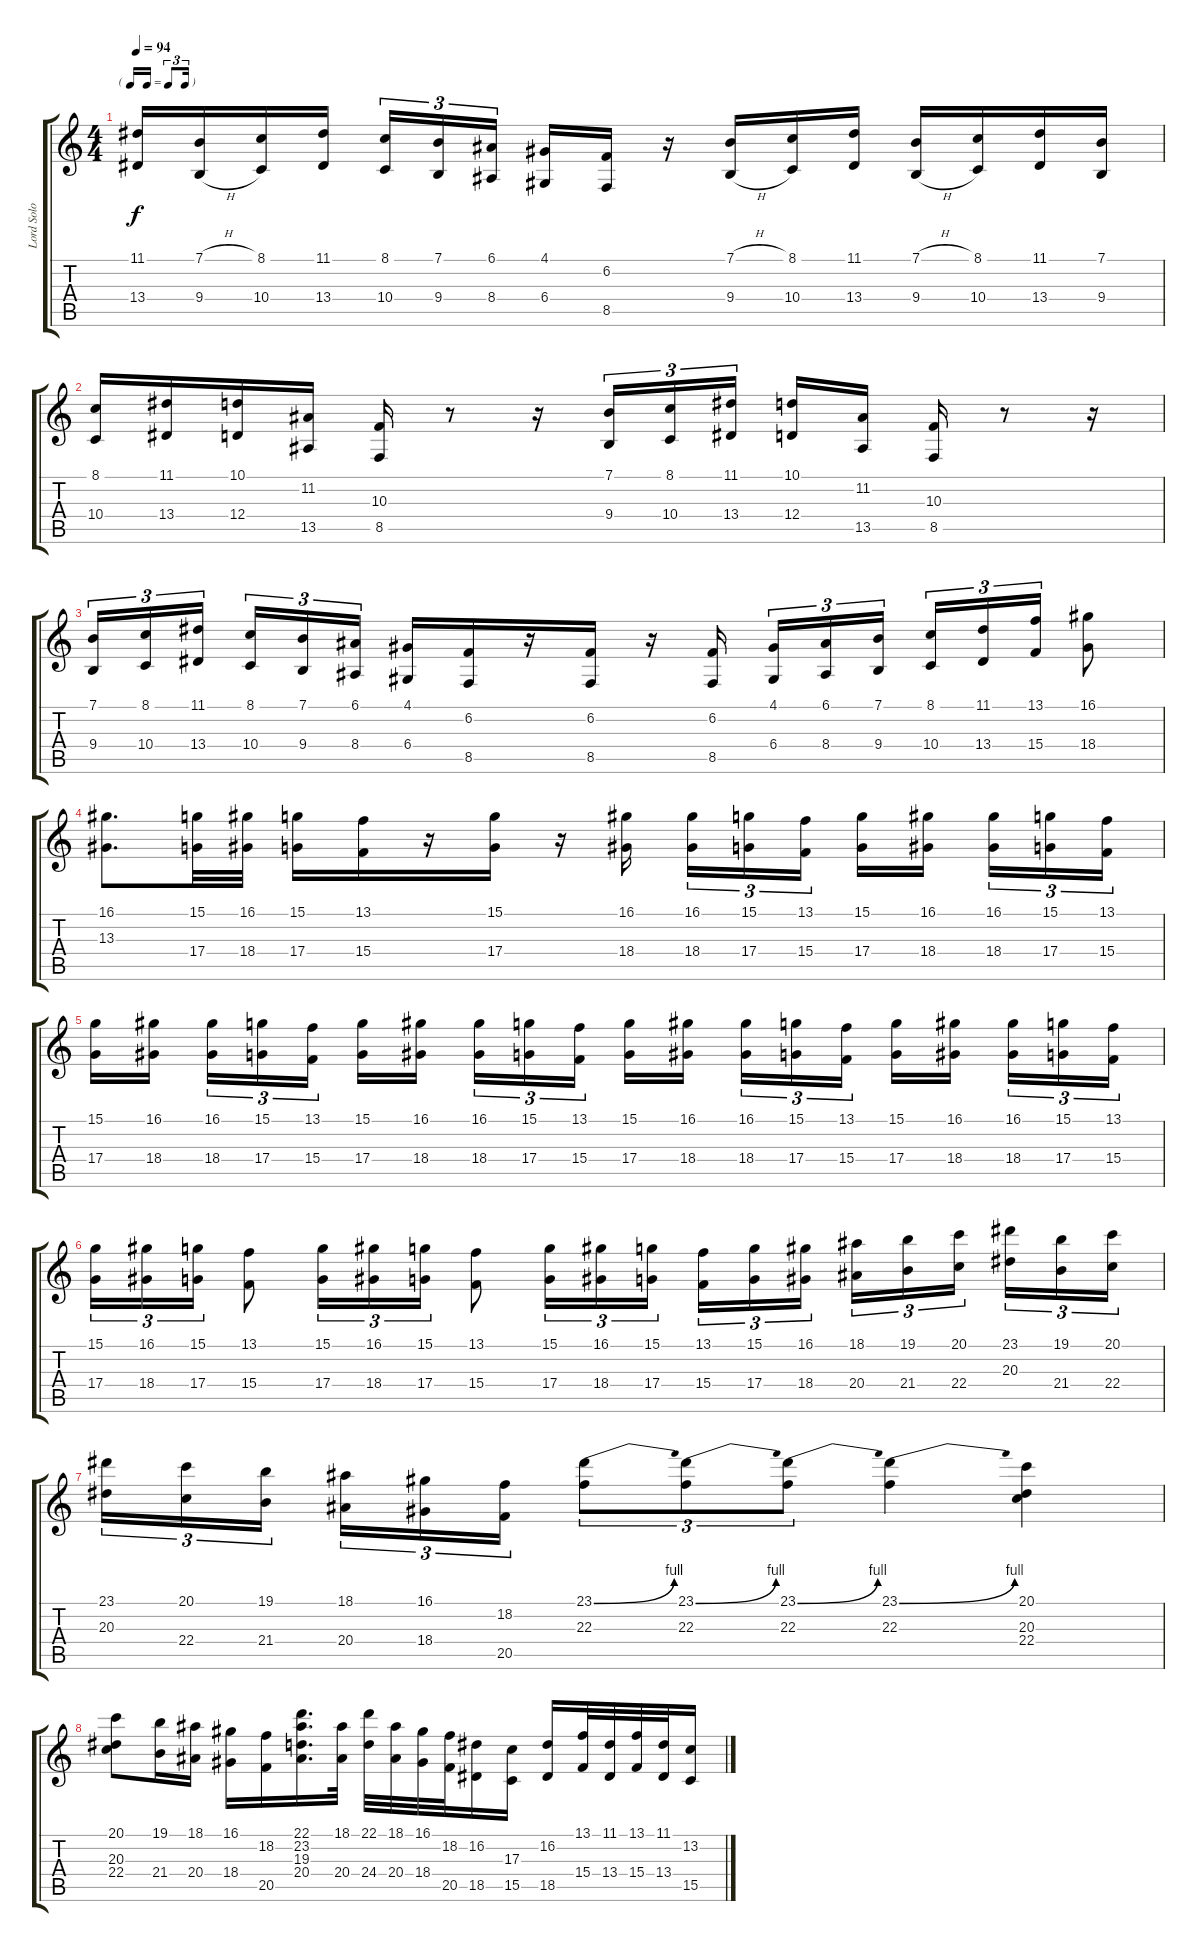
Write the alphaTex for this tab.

\track ("Lord Solo" "Lord Solo") {instrument rockorgan}
\staff {score tabs}
\tuning (E4 B3 G3 D3 A2 E2) {hide}
\ts (4 4)
\tf triplet16th
\tempo 94
\clef g2
\ks c
(11.1 13.4).16{dy f} (7.1{h} 9.4{h}).16 (8.1 10.4).16 (11.1 13.4).16 (8.1 10.4).16{tu (3 2)} (7.1 9.4).16{tu (3 2)} (6.1 8.4).16{tu (3 2) beam splitsecondary} (4.1 6.4).16 (6.2 8.5).16 r.16 (7.1{h} 9.4{h}).16 (8.1 10.4).16 (11.1 13.4).16 (7.1{h} 9.4{h}).16 (8.1 10.4).16 (11.1 13.4).16 (7.1 9.4).16 |
(8.1 10.4).16 (11.1 13.4).16 (10.1 12.4).16 (11.2 13.5).16 (10.3 8.5).16 r.8 r.16 (7.1 9.4).16{tu (3 2)} (8.1 10.4).16{tu (3 2)} (11.1 13.4).16{tu (3 2) beam splitsecondary} (10.1 12.4).16 (11.2 13.5).16 (10.3 8.5).16 r.8 r.16 |
(7.1 9.4).16{tu (3 2)} (8.1 10.4).16{tu (3 2)} (11.1 13.4).16{tu (3 2) beam splitsecondary} (8.1 10.4).16{tu (3 2)} (7.1 9.4).16{tu (3 2)} (6.1 8.4).16{tu (3 2)} (4.1 6.4).16 (6.2 8.5).16 r.16 (6.2 8.5).16 r.16 (6.2 8.5).16{beam splitsecondary} (4.1 6.4).16{tu (3 2)} (6.1 8.4).16{tu (3 2)} (7.1 9.4).16{tu (3 2)} (8.1 10.4).16{tu (3 2)} (11.1 13.4).16{tu (3 2)} (13.1 15.4).16{tu (3 2)} (16.1 18.4).8 |
(16.1 13.3).8{d} (15.1 17.4).32 (16.1 18.4).32 (15.1 17.4).16 (13.1 15.4).16 r.16 (15.1 17.4).16 r.16 (16.1 18.4).16{beam splitsecondary} (16.1 18.4).16{tu (3 2)} (15.1 17.4).16{tu (3 2)} (13.1 15.4).16{tu (3 2)} (15.1 17.4).16 (16.1 18.4).16{beam splitsecondary} (16.1 18.4).16{tu (3 2)} (15.1 17.4).16{tu (3 2)} (13.1 15.4).16{tu (3 2)} |
(15.1 17.4).16 (16.1 18.4).16{beam splitsecondary} (16.1 18.4).16{tu (3 2)} (15.1 17.4).16{tu (3 2)} (13.1 15.4).16{tu (3 2)} (15.1 17.4).16 (16.1 18.4).16{beam splitsecondary} (16.1 18.4).16{tu (3 2)} (15.1 17.4).16{tu (3 2)} (13.1 15.4).16{tu (3 2)} (15.1 17.4).16 (16.1 18.4).16{beam splitsecondary} (16.1 18.4).16{tu (3 2)} (15.1 17.4).16{tu (3 2)} (13.1 15.4).16{tu (3 2)} (15.1 17.4).16 (16.1 18.4).16{beam splitsecondary} (16.1 18.4).16{tu (3 2)} (15.1 17.4).16{tu (3 2)} (13.1 15.4).16{tu (3 2)} |
(15.1 17.4).16{tu (3 2)} (16.1 18.4).16{tu (3 2)} (15.1 17.4).16{tu (3 2)} (13.1 15.4).8 (15.1 17.4).16{tu (3 2)} (16.1 18.4).16{tu (3 2)} (15.1 17.4).16{tu (3 2)} (13.1 15.4).8 (15.1 17.4).16{tu (3 2)} (16.1 18.4).16{tu (3 2)} (15.1 17.4).16{tu (3 2) beam splitsecondary} (13.1 15.4).16{tu (3 2)} (15.1 17.4).16{tu (3 2)} (16.1 18.4).16{tu (3 2)} (18.1 20.4).16{tu (3 2)} (19.1 21.4).16{tu (3 2)} (20.1 22.4).16{tu (3 2) beam splitsecondary} (23.1 20.3).16{tu (3 2)} (19.1 21.4).16{tu (3 2)} (20.1 22.4).16{tu (3 2)} |
(23.1 20.3).16{tu (3 2)} (20.1 22.4).16{tu (3 2)} (19.1 21.4).16{tu (3 2) beam splitsecondary} (18.1 20.4).16{tu (3 2)} (16.1 18.4).16{tu (3 2)} (18.2 20.5).16{tu (3 2)} (23.1{be (bend 0 0 60 4)} 22.3).8{tu (3 2)} (23.1{be (bend 0 0 60 4)} 22.3).8{tu (3 2)} (23.1{be (bend 0 0 60 4)} 22.3).8{tu (3 2)} (23.1{be (bend 0 0 60 4)} 22.3).4 (20.1 20.3 22.4).4 |
(20.1 20.3 22.4).8 (19.1 21.4).16 (18.1 20.4).16 (16.1 18.4).16 (18.2 20.5).16 (22.1 23.2 19.3 20.4).16{d} (18.1 20.4).32 (22.1 24.4).32 (18.1 20.4).32 (16.1 18.4).32 (18.2 20.5).32 (16.2 18.5).16 (17.3 15.5).16 (16.2 18.5).16 (13.1 15.4).32 (11.1 13.4).32 (13.1 15.4).32 (11.1 13.4).32 (13.2 15.5).16
